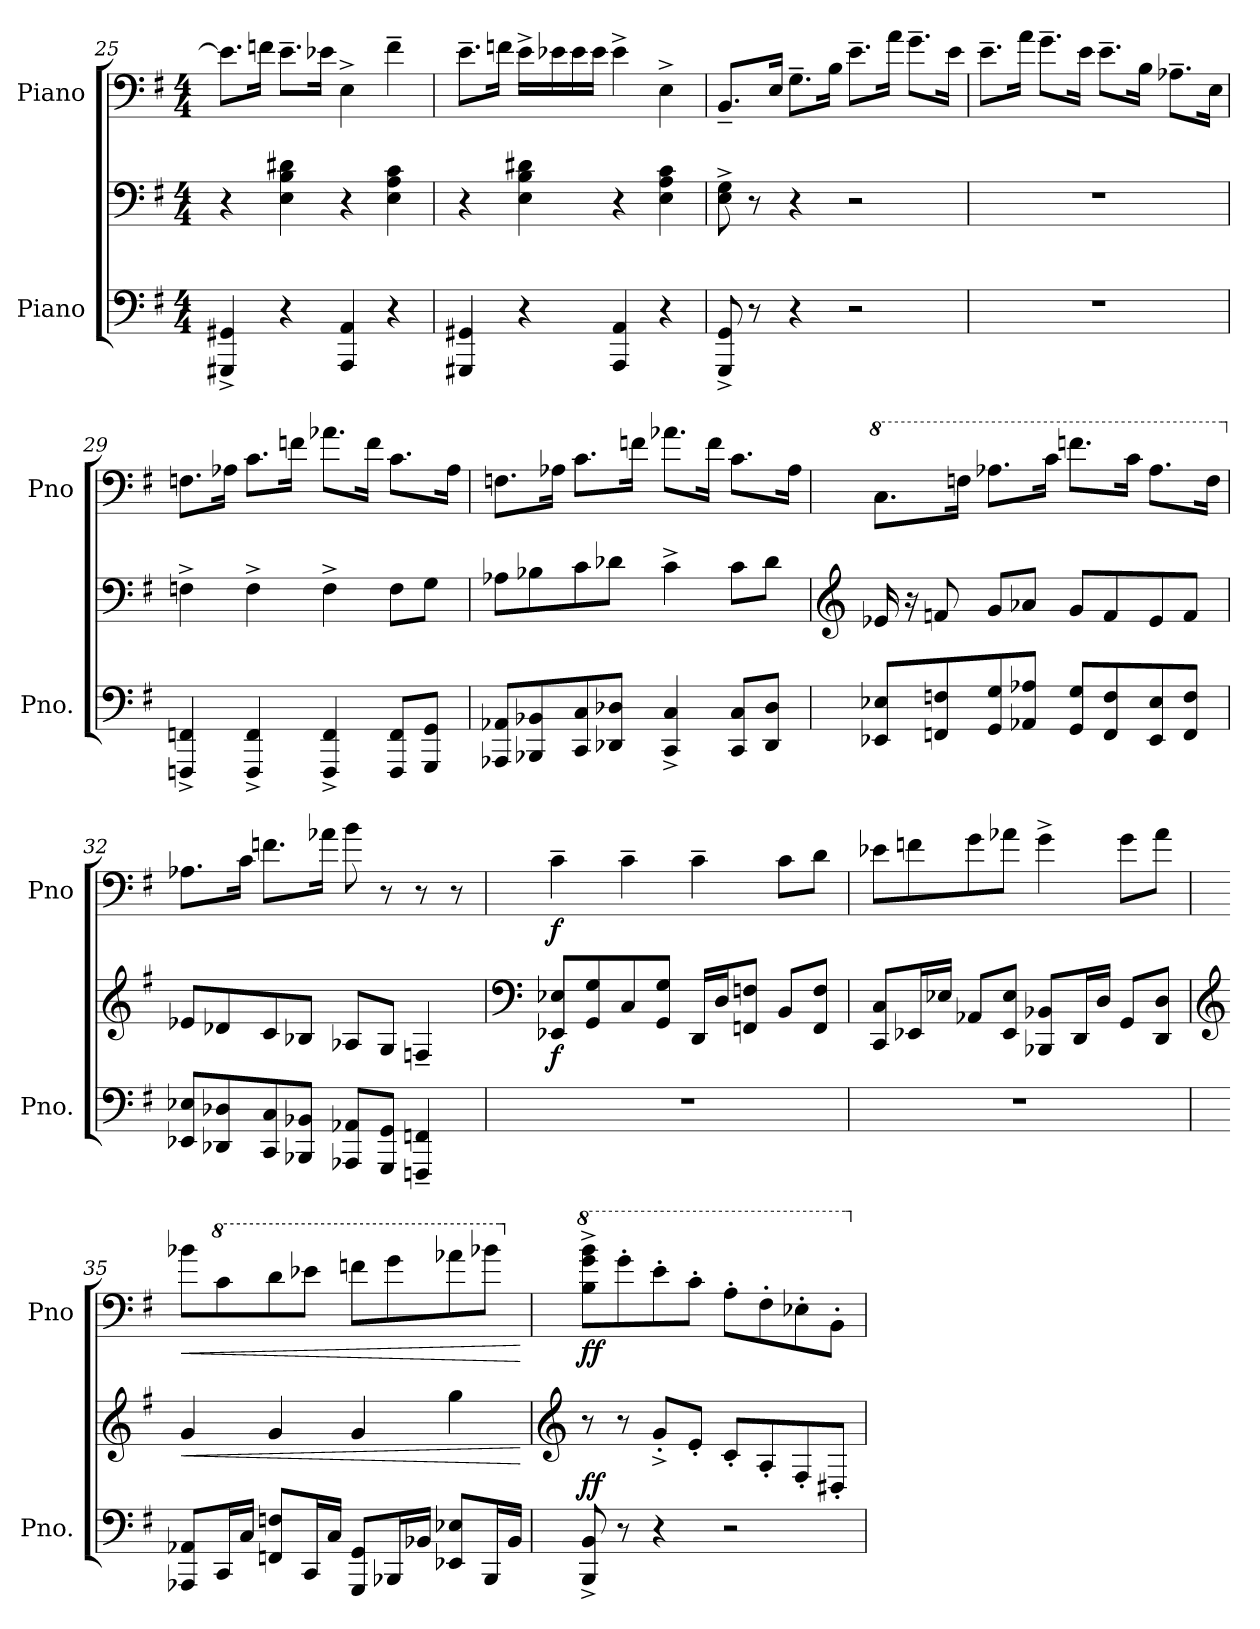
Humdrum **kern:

**kern	**kern	**dynam	**kern	**dynam
*part2	*part2	*part2	*part1	*part1
*staff3	*staff2	*staff2/3	*staff1	*staff1
*I"Piano	*	*	*I"Piano	*
*I'Pno.	*	*	*I'Pno	*
*clefF4	*clefF4	*	*clefF4	*
*k[f#]	*k[f#]	*	*k[f#]	*
*M4/4	*M4/4	*	*M4/4	*
=25	=25	=25	=25	=25
4GGG#X/^ 4GG#X/^	4r	.	8.e\L]	.
.	.	.	16fn\Jk	.
4r	4E\ 4B\ 4d#X\	.	8.e~\L	.
.	.	.	16e-X\Jk	.
4AAA/ 4AA/	4r	.	4E^\	.
4r	4E\ 4A\ 4c\	.	4f~\	.
=26	=26	=26	=26	=26
4GGG#X/ 4GG#X/	4r	.	8.e~\L	.
.	.	.	16fn\Jk	.
4r	4E\ 4B\ 4d#X\	.	16e^\LL	.
.	.	.	16e-X\	.
.	.	.	16e-\	.
.	.	.	16e-\JJ	.
4AAA/ 4AA/	4r	.	4e-^\	.
4r	4E\ 4A\ 4c\	.	4E^\	.
!!LO:PB:g=z
=27	=27	=27	=27	=27
8GGG/^ 8GG/^	8E\^ 8G\^	.	8.BB~/L	.
8r	8r	.	.	.
.	.	.	16E/Jk	.
4r	4r	.	8.G~\L	.
.	.	.	16B\Jk	.
2r	2r	.	8.e~\L	.
.	.	.	16a\Jk	.
.	.	.	8.g~\L	.
.	.	.	16e\Jk	.
=28	=28	=28	=28	=28
1r	1r	.	8.e~\L	.
.	.	.	16a\Jk	.
.	.	.	8.g~\L	.
.	.	.	16e\Jk	.
.	.	.	8.e~\L	.
.	.	.	16B\Jk	.
.	.	.	8.A-X~\L	.
.	.	.	16E\Jk	.
=29	=29	=29	=29	=29
4FFFn/^ 4FFn/^	4Fn^\	.	8.Fn\L	.
.	.	.	16A-X\Jk	.
4FFF/^ 4FF/^	4F^\	.	8.c\L	.
.	.	.	16fn\Jk	.
4FFF/^ 4FF/^	4F^\	.	8.a-X\L	.
.	.	.	16f\Jk	.
8FFF/ 8FF/L	8F\L	.	8.c\L	.
8GGG/ 8GG/J	8G\J	.	.	.
.	.	.	16A-\Jk	.
!!LO:LB:g=z
=30	=30	=30	=30	=30
8AAA-X/ 8AA-X/L	8A-X\L	.	8.Fn\L	.
8BBB-X/ 8BB-X/	8B-X\	.	.	.
.	.	.	16A-X\Jk	.
8CC/ 8C/	8c\	.	8.c\L	.
8DD-X/ 8D-X/J	8d-X\J	.	.	.
.	.	.	16fn\Jk	.
4CC/^ 4C/^	4c^\	.	8.a-X\L	.
.	.	.	16f\Jk	.
8CC/ 8C/L	8c\L	.	8.c\L	.
8DD-/ 8D-/J	8d-\J	.	.	.
.	.	.	16A-\Jk	.
=31	=31	=31	=31	=31
*	*clefG2	*	*	*
*	*	*	*8va	*
8EE-X/ 8E-X/L	16e-X/	.	8.c\L	.
.	16r	.	.	.
8FFn/ 8Fn/	8fn/	.	.	.
.	.	.	16fn\Jk	.
8GG/ 8G/	8g/L	.	8.a-X\L	.
8AA-X/ 8A-X/J	8a-X/J	.	.	.
.	.	.	16cc\Jk	.
8GG/ 8G/L	8g/L	.	8.ffn\L	.
8FF/ 8F/	8f/	.	.	.
.	.	.	16cc\Jk	.
8EE-/ 8E-/	8e-/	.	8.a-\L	.
8FF/ 8F/J	8f/J	.	.	.
.	.	.	16f\Jk	.
!!LO:LB:g=z
=32	=32	=32	=32	=32
*	*	*	*X8va	*
8EE-X/ 8E-X/L	8e-X/L	.	8.A-X\L	.
8DD-X/ 8D-X/	8d-X/	.	.	.
.	.	.	16c\Jk	.
8CC/ 8C/	8c/	.	8.fn\L	.
8BBB-X/ 8BB-X/J	8B-X/J	.	.	.
.	.	.	16a-X\Jk	.
8AAA-X/ 8AA-X/L	8A-X/L	.	8b\	.
8GGG/ 8GG/J	8G/J	.	8r	.
4FFFn/~ 4FFn/~	4Fn~/	.	8r	.
.	.	.	8r	.
=33	=33	=33	=33	=33
*	*clefF4	*	*	*
!	!	!LO:DY:b	!	!LO:DY:b
1r	8EE-X/ 8E-X/L	f	4c~\	f
.	8GG/ 8G/	.	.	.
.	8C/	.	4c~\	.
.	8GG/ 8G/J	.	.	.
.	16DD/LL	.	4c~\	.
.	16D/J	.	.	.
.	8FFn/ 8Fn/J	.	.	.
.	8BB/L	.	8c\L	.
.	8FF/ 8F/J	.	8d\J	.
=34	=34	=34	=34	=34
1r	8CC/ 8C/L	.	8e-X\L	.
.	16EE-X/L	.	8fn\	.
.	16E-X/JJ	.	.	.
.	8AA-X/L	.	8g\	.
.	8EE-/ 8E-/J	.	8a-X\J	.
.	8BBB-X/ 8BB-X/L	.	4g^\	.
.	16DD/L	.	.	.
.	16D/JJ	.	.	.
.	8GG/L	.	8g\L	.
.	8DD/ 8D/J	.	8a-\J	.
!!LO:LB:g=z
=35	=35	=35	=35	=35
*	*clefG2	*	*	*
!	!	!LO:HP:b	!	!LO:HP:b
8AAA-X/ 8AA-X/L	4g/	<	8b-X\L	<
*	*	*	*8va	*
16CC/L	.	.	8cc\	.
16C/JJ	.	.	.	.
8FFn/ 8Fn/L	4g/	.	8dd\	.
16CC/L	.	.	8ee-X\J	.
16C/JJ	.	.	.	.
8GGG/ 8GG/L	4g/	.	8ffn\L	.
16BBB-X/L	.	.	8gg\	.
16BB-X/JJ	.	.	.	.
8EE-X/ 8E-X/L	4gg\	.	8aa-X\	.
16BBB-/L	.	.	8bb-X\J	.
16BB-/JJ	.	.	.	.
.	.	[	.	[
=36	=36	=36	=36	=36
*	*clefG2	*	*	*
*	*	*	*X8va	*
*	*	*	*8va	*
!	!	!LO:DY:a=2	!	!LO:DY:b
8BBB/^ 8BB/^	8r	ff	8b\^ 8gg\^ 8bb\^L	ff
8r	8r	.	8gg'\	.
4r	8g^'/L	.	8ee'\	.
.	8e'/J	.	8cc'\J	.
2r	8c'/L	.	8a'\L	.
.	8A'/	.	8f#'\	.
.	8F#'/	.	8e-X'\	.
.	8D#X'/J	.	8B'\J	.
*	*	*	*X8va	*
=	=	=	=	=
*-	*-	*-	*-	*-
